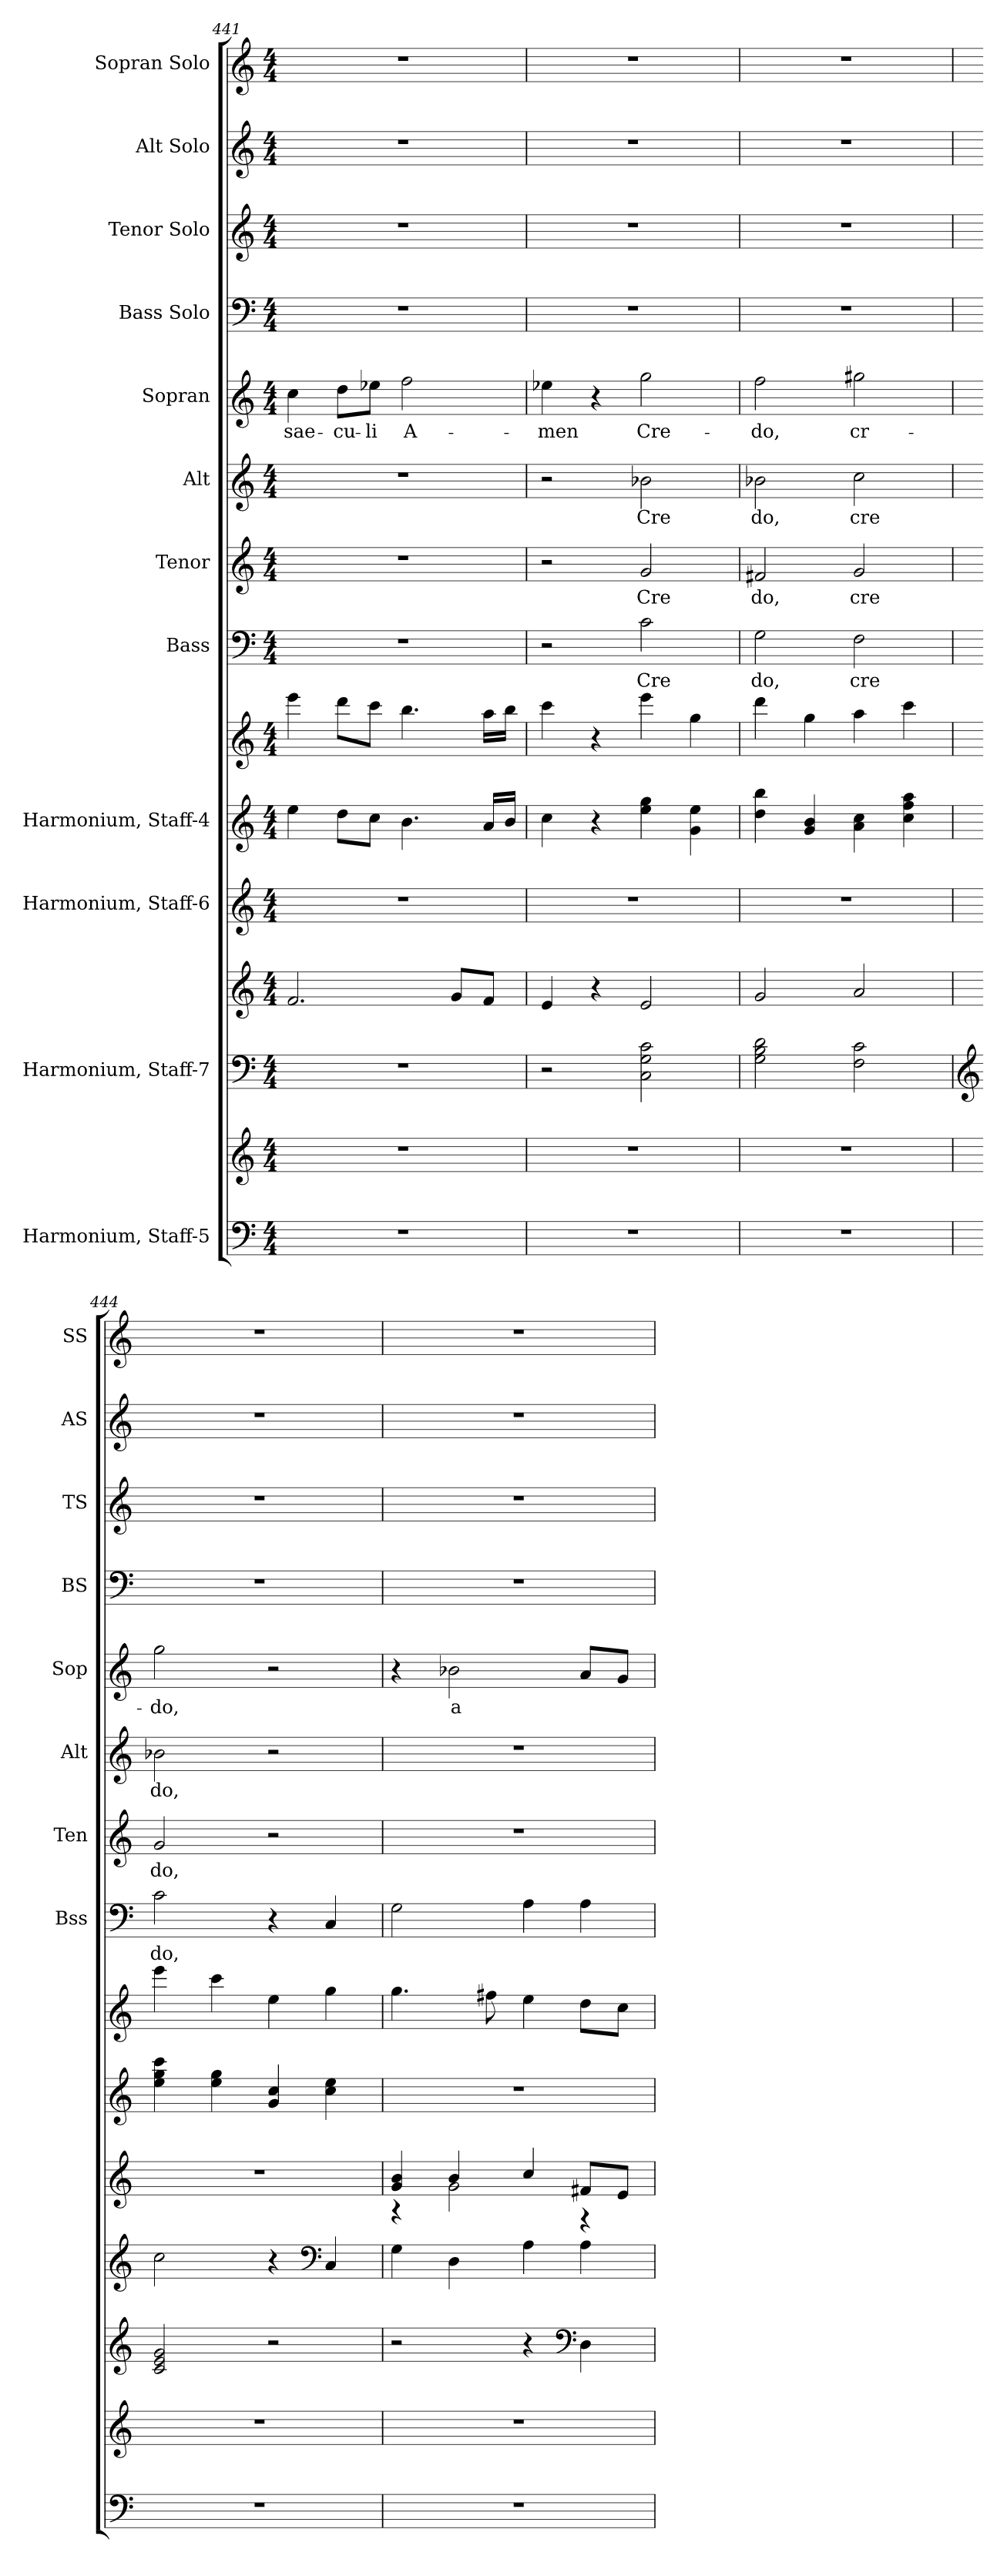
**kern	**kern	**kern	**kern	**kern	**kern	**kern	**kern	**text	**kern	**text	**kern	**text	**kern	**text	**kern	**kern	**kern	**kern
*part12	*part12	*part11	*part11	*part10	*part9	*part9	*part8	*part8	*part7	*part7	*part6	*part6	*part5	*part5	*part4	*part3	*part2	*part1
*staff15	*staff14	*staff13	*staff12	*staff11	*staff10	*staff9	*staff8	*staff8	*staff7	*staff7	*staff6	*staff6	*staff5	*staff5	*staff4	*staff3	*staff2	*staff1
*I"Harmonium, Staff-5	*	*I"Harmonium, Staff-7	*	*I"Harmonium, Staff-6	*I"Harmonium, Staff-4	*	*I"Bass	*	*I"Tenor	*	*I"Alt	*	*I"Sopran	*	*I"Bass Solo	*I"Tenor Solo	*I"Alt Solo	*I"Sopran Solo
*	*	*	*	*	*	*	*I'Bss	*	*I'Ten	*	*I'Alt	*	*I'Sop	*	*I'BS	*I'TS	*I'AS	*I'SS
*clefF4	*clefG2	*clefF4	*clefG2	*clefG2	*clefG2	*clefG2	*clefF4	*	*clefG2	*	*clefG2	*	*clefG2	*	*clefF4	*clefG2	*clefG2	*clefG2
*	*	*	*	*	*	*	*	*	*ITrd4c7	*	*ITrd2c3	*	*ITrd2c3	*	*	*ITrd4c7	*	*ITrd2c3
*k[]	*k[]	*k[]	*k[]	*k[]	*k[]	*k[]	*k[]	*	*k[b-]	*	*k[f#c#g#]	*	*k[f#c#g#]	*	*k[]	*k[b-]	*k[]	*k[f#c#g#]
*M4/4	*M4/4	*M4/4	*M4/4	*M4/4	*M4/4	*M4/4	*M4/4	*	*M4/4	*	*M4/4	*	*M4/4	*	*M4/4	*M4/4	*M4/4	*M4/4
=441	=441	=441	=441	=441	=441	=441	=441	=441	=441	=441	=441	=441	=441	=441	=441	=441	=441	=441
1r	1r	1r	2.f/	1r	4ee\	4eee\	1r	.	1r	.	1r	.	4a\	sae-	1r	1r	1r	1r
.	.	.	.	.	8dd\L	8ddd\L	.	.	.	.	.	.	8b\L	-cu-	.	.	.	.
.	.	.	.	.	8cc\J	8ccc\J	.	.	.	.	.	.	8ccn\J	-li	.	.	.	.
.	.	.	.	.	4.b\	4.bb\	.	.	.	.	.	.	2dd\	A-	.	.	.	.
.	.	.	8g/L	.	.	.	.	.	.	.	.	.	.	.	.	.	.	.
.	.	.	8f/J	.	16a/LL	16aa\LL	.	.	.	.	.	.	.	.	.	.	.	.
.	.	.	.	.	16b/JJ	16bb\JJ	.	.	.	.	.	.	.	.	.	.	.	.
=442	=442	=442	=442	=442	=442	=442	=442	=442	=442	=442	=442	=442	=442	=442	=442	=442	=442	=442
1r	1r	2r	4e/	1r	4cc\	4ccc\	2r	.	2r	.	2r	.	4ccn\	-men	1r	1r	1r	1r
.	.	.	4r	.	4r	4r	.	.	.	.	.	.	4r	.	.	.	.	.
.	.	2C\ 2G\ 2c\	2e/	.	4ee\ 4gg\	4eee\	2c\	Cre	2c/	Cre	2gn\	Cre	2ee\	Cre-	.	.	.	.
.	.	.	.	.	4g\ 4ee\	4gg\	.	.	.	.	.	.	.	.	.	.	.	.
=443	=443	=443	=443	=443	=443	=443	=443	=443	=443	=443	=443	=443	=443	=443	=443	=443	=443	=443
1r	1r	2G\ 2B\ 2d\	2g/	1r	4dd\ 4bb\	4ddd\	2G\	do,	2Bn/	do,	2gn\	do,	2dd\	-do,	1r	1r	1r	1r
.	.	.	.	.	4g/ 4b/	4gg\	.	.	.	.	.	.	.	.	.	.	.	.
.	.	2F\ 2c\	2a/	.	4a\ 4cc\	4aa\	2F\	cre	2c/	cre	2a\	cre	2ee#X\	cr-	.	.	.	.
.	.	.	.	.	4cc\ 4ff\ 4aa\	4ccc\	.	.	.	.	.	.	.	.	.	.	.	.
=444	=444	=444	=444	=444	=444	=444	=444	=444	=444	=444	=444	=444	=444	=444	=444	=444	=444	=444
*	*	*clefG2	*	*	*	*	*	*	*	*	*	*	*	*	*	*	*	*
1r	1r	2c/ 2e/ 2g/	2cc\	1r	4ee\ 4gg\ 4ccc\	4eee\	2c\	do,	2c/	do,	2gn\	do,	2ee\	-do,	1r	1r	1r	1r
.	.	.	.	.	4ee\ 4gg\	4ccc\	.	.	.	.	.	.	.	.	.	.	.	.
.	.	2r	4r	.	4g/ 4cc/	4ee\	4r	.	2r	.	2r	.	2r	.	.	.	.	.
*	*	*	*clefF4	*	*	*	*	*	*	*	*	*	*	*	*	*	*	*
.	.	.	4C/	.	4cc\ 4ee\	4gg\	4C/	.	.	.	.	.	.	.	.	.	.	.
=445	=445	=445	=445	=445	=445	=445	=445	=445	=445	=445	=445	=445	=445	=445	=445	=445	=445	=445
*	*	*	*	*^	*	*	*	*	*	*	*	*	*	*	*	*	*	*
1r	1r	2r	4G\	4g/ 4b/	4r	1r	4.gg\	2G\	.	1r	.	1r	.	4r	.	1r	1r	1r	1r
.	.	.	4D\	4b/	2g\	.	.	.	.	.	.	.	.	2gn\	a-	.	.	.	.
.	.	.	.	.	.	.	8ff#X\	.	.	.	.	.	.	.	.	.	.	.	.
.	.	4r	4A\	4cc/	.	.	4ee\	4A\	.	.	.	.	.	.	.	.	.	.	.
*	*	*clefF4	*	*	*	*	*	*	*	*	*	*	*	*	*	*	*	*	*
.	.	4D\	4A\	8f#X/L	4r	.	8dd\L	4A\	.	.	.	.	.	8f#/L	.	.	.	.	.
.	.	.	.	8e/J	.	.	8cc\J	.	.	.	.	.	.	8e/J	---	.	.	.	.
*	*	*	*	*v	*v	*	*	*	*	*	*	*	*	*	*	*	*	*	*
=	=	=	=	=	=	=	=	=	=	=	=	=	=	=	=	=	=	=
*-	*-	*-	*-	*-	*-	*-	*-	*-	*-	*-	*-	*-	*-	*-	*-	*-	*-	*-
